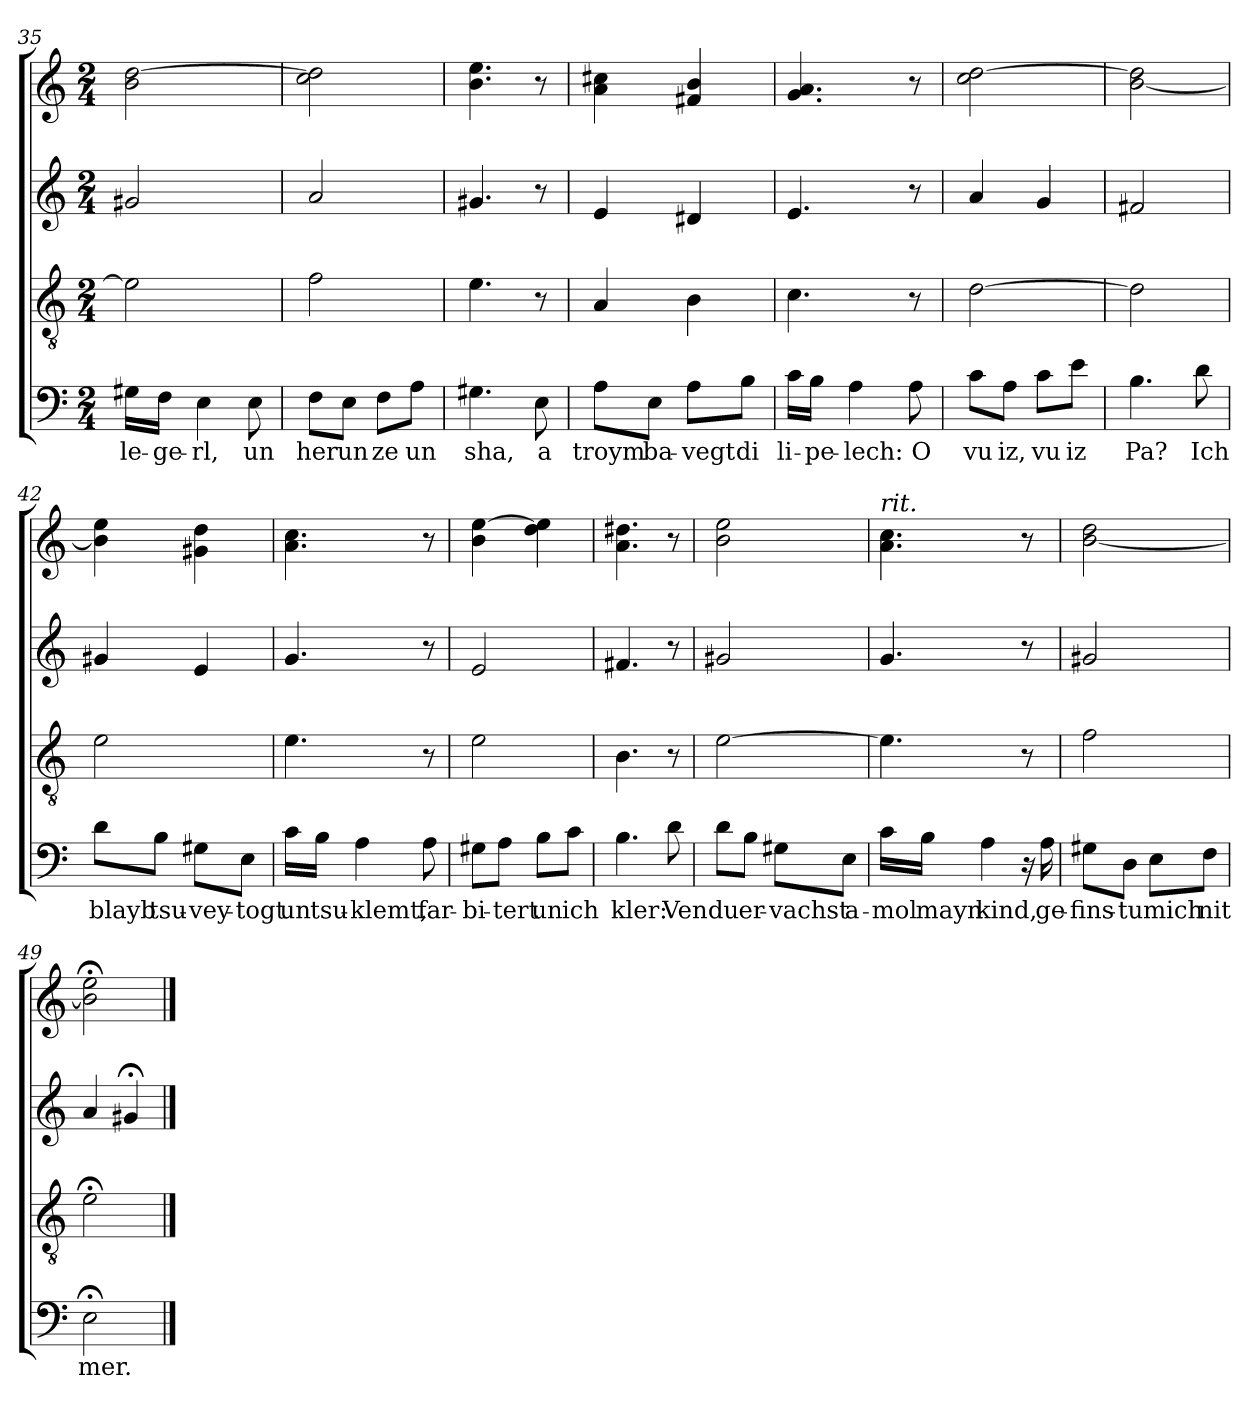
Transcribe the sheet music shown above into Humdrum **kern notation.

**kern	**text	**kern	**text	**kern	**text	**kern	**text
*part4	*part4	*part3	*part3	*part2	*part2	*part1	*part1
*staff4	*staff4	*staff3	*staff3	*staff2	*staff2	*staff1	*staff1
*clefF4	*	*clefGv2	*	*clefG2	*	*clefG2	*
*k[]	*	*k[]	*	*k[]	*	*k[]	*
*C:	*	*C:	*	*C:	*	*C:	*
*M2/4	*	*M2/4	*	*M2/4	*	*M2/4	*
=35	=35	=35	=35	=35	=35	=35	=35
!	!LO:LY:b	!	!	!	!	!	!
16G#X\LL	-le-	2e\]	.	2g#X/	.	2b\ [2dd\	.
!	!LO:LY:b	!	!	!	!	!	!
16F\JJ	-ge-	.	.	.	.	.	.
!	!LO:LY:b	!	!	!	!	!	!
4E\	-rl,	.	.	.	.	.	.
!	!LO:LY:b	!	!	!	!	!	!
8E\	un	.	.	.	.	.	.
!!LO:LB:g=z
=36	=36	=36	=36	=36	=36	=36	=36
!	!LO:LY:b	!	!	!	!	!	!
8F\L	her	2f\	.	2a/	.	2cc\ 2dd\]	.
!	!LO:LY:b	!	!	!	!	!	!
8E\J	un	.	.	.	.	.	.
!	!LO:LY:b	!	!	!	!	!	!
8F\L	ze	.	.	.	.	.	.
!	!LO:LY:b	!	!	!	!	!	!
8A\J	un	.	.	.	.	.	.
=37	=37	=37	=37	=37	=37	=37	=37
!	!LO:LY:b	!	!	!	!	!	!
4.G#X\	sha,	4.e\	.	4.g#X/	.	4.b\ 4.ee\	.
!	!LO:LY:b	!	!	!	!	!	!
8E\	a	8r	.	8r	.	8r	.
=38	=38	=38	=38	=38	=38	=38	=38
!	!LO:LY:b	!	!	!	!	!	!
8A\L	troym	4A/	.	4e/	.	4a\ 4cc#X\	.
!	!LO:LY:b	!	!	!	!	!	!
8E\J	ba-	.	.	.	.	.	.
!	!LO:LY:b	!	!	!	!	!	!
8A\L	-vegt	4B\	.	4d#X/	.	4f#X/ 4b/	.
!	!LO:LY:b	!	!	!	!	!	!
8B\J	di	.	.	.	.	.	.
=39	=39	=39	=39	=39	=39	=39	=39
!	!LO:LY:b	!	!	!	!	!	!
16c\LL	li-	4.c\	.	4.e/	.	4.g/ 4.a/	.
!	!LO:LY:b	!	!	!	!	!	!
16B\JJ	-pe-	.	.	.	.	.	.
!	!LO:LY:b	!	!	!	!	!	!
4A\	-lech:	.	.	.	.	.	.
!	!LO:LY:b	!	!	!	!	!	!
8A\	O	8r	.	8r	.	8r	.
=40	=40	=40	=40	=40	=40	=40	=40
!	!LO:LY:b	!	!	!	!	!	!
8c\L	vu	[2d\	.	4a/	.	2cc\ [2dd\	.
!	!LO:LY:b	!	!	!	!	!	!
8A\J	iz,	.	.	.	.	.	.
!	!LO:LY:b	!	!	!	!	!	!
8c\L	vu	.	.	4g/	.	.	.
!	!LO:LY:b	!	!	!	!	!	!
8e\J	iz	.	.	.	.	.	.
=41	=41	=41	=41	=41	=41	=41	=41
!	!LO:LY:b	!	!	!	!	!	!
4.B\	Pa?	2d\]	.	2f#X/	.	[2b\ 2dd\]	.
!	!LO:LY:b	!	!	!	!	!	!
8d\	Ich	.	.	.	.	.	.
=42	=42	=42	=42	=42	=42	=42	=42
!	!LO:LY:b	!	!	!	!	!	!
8d\L	blayb	2e\	.	4g#X/	.	4b\] 4ee\	.
!	!LO:LY:b	!	!	!	!	!	!
8B\J	tsu-	.	.	.	.	.	.
!	!LO:LY:b	!	!	!	!	!	!
8G#X\L	-vey-	.	.	4e/	.	4g#X\ 4dd\	.
!	!LO:LY:b	!	!	!	!	!	!
8E\J	-togt	.	.	.	.	.	.
!!LO:LB:g=z
=43	=43	=43	=43	=43	=43	=43	=43
!	!LO:LY:b	!	!	!	!	!	!
16c\LL	un	4.e\	.	4.g/	.	4.a\ 4.cc\	.
!	!LO:LY:b	!	!	!	!	!	!
16B\JJ	tsu-	.	.	.	.	.	.
!	!LO:LY:b	!	!	!	!	!	!
4A\	-klemt,	.	.	.	.	.	.
!	!LO:LY:b	!	!	!	!	!	!
8A\	far-	8r	.	8r	.	8r	.
=44	=44	=44	=44	=44	=44	=44	=44
!	!LO:LY:b	!	!	!	!	!	!
8G#X\L	-bi-	2e\	.	2e/	.	4b\ [4ee\	.
!	!LO:LY:b	!	!	!	!	!	!
8A\J	-tert	.	.	.	.	.	.
!	!LO:LY:b	!	!	!	!	!	!
8B\L	un	.	.	.	.	4dd\ 4ee\]	.
!	!LO:LY:b	!	!	!	!	!	!
8c\J	ich	.	.	.	.	.	.
=45	=45	=45	=45	=45	=45	=45	=45
!	!LO:LY:b	!	!	!	!	!	!
4.B\	kler:	4.B\	.	4.f#X/	.	4.a\ 4.dd#X\	.
!	!LO:LY:b	!	!	!	!	!	!
8d\	Ven	8r	.	8r	.	8r	.
=46	=46	=46	=46	=46	=46	=46	=46
!	!LO:LY:b	!	!	!	!	!	!
8d\L	du	[2e\	.	2g#X/	.	2b\ 2ee\	.
!	!LO:LY:b	!	!	!	!	!	!
8B\J	er-	.	.	.	.	.	.
!	!LO:LY:b	!	!	!	!	!	!
8G#X\L	-vachst	.	.	.	.	.	.
!	!LO:LY:b	!	!	!	!	!	!
8E\J	a-	.	.	.	.	.	.
=47	=47	=47	=47	=47	=47	=47	=47
!	!	!	!	!	!	!LO:TX:a:i:t=rit.	!
!	!LO:LY:b	!	!	!	!	!	!
16c\LL	-mol	4.e\]	.	4.g/	.	4.a\ 4.cc\	.
!	!LO:LY:b	!	!	!	!	!	!
16B\JJ	mayn	.	.	.	.	.	.
!	!LO:LY:b	!	!	!	!	!	!
4A\	kind,	.	.	.	.	.	.
16r	.	8r	.	8r	.	8r	.
!	!LO:LY:b	!	!	!	!	!	!
16A\	ge-	.	.	.	.	.	.
=48	=48	=48	=48	=48	=48	=48	=48
!	!LO:LY:b	!	!	!	!	!	!
8G#X\L	-fins-	2f\	.	2g#X/	.	[2b\ 2dd\	.
!	!LO:LY:b	!	!	!	!	!	!
8D\J	-tu	.	.	.	.	.	.
!	!LO:LY:b	!	!	!	!	!	!
8E\L	mich	.	.	.	.	.	.
!	!LO:LY:b	!	!	!	!	!	!
8F\J	nit	.	.	.	.	.	.
=49	=49	=49	=49	=49	=49	=49	=49
!	!LO:LY:b	!	!	!	!	!	!
2E;<\	mer.	2e;<\	.	4a/	.	2b\];< 2ee\;<	.
.	.	.	.	4g#X;</	.	.	.
==	==	==	==	==	==	==	==
*-	*-	*-	*-	*-	*-	*-	*-
